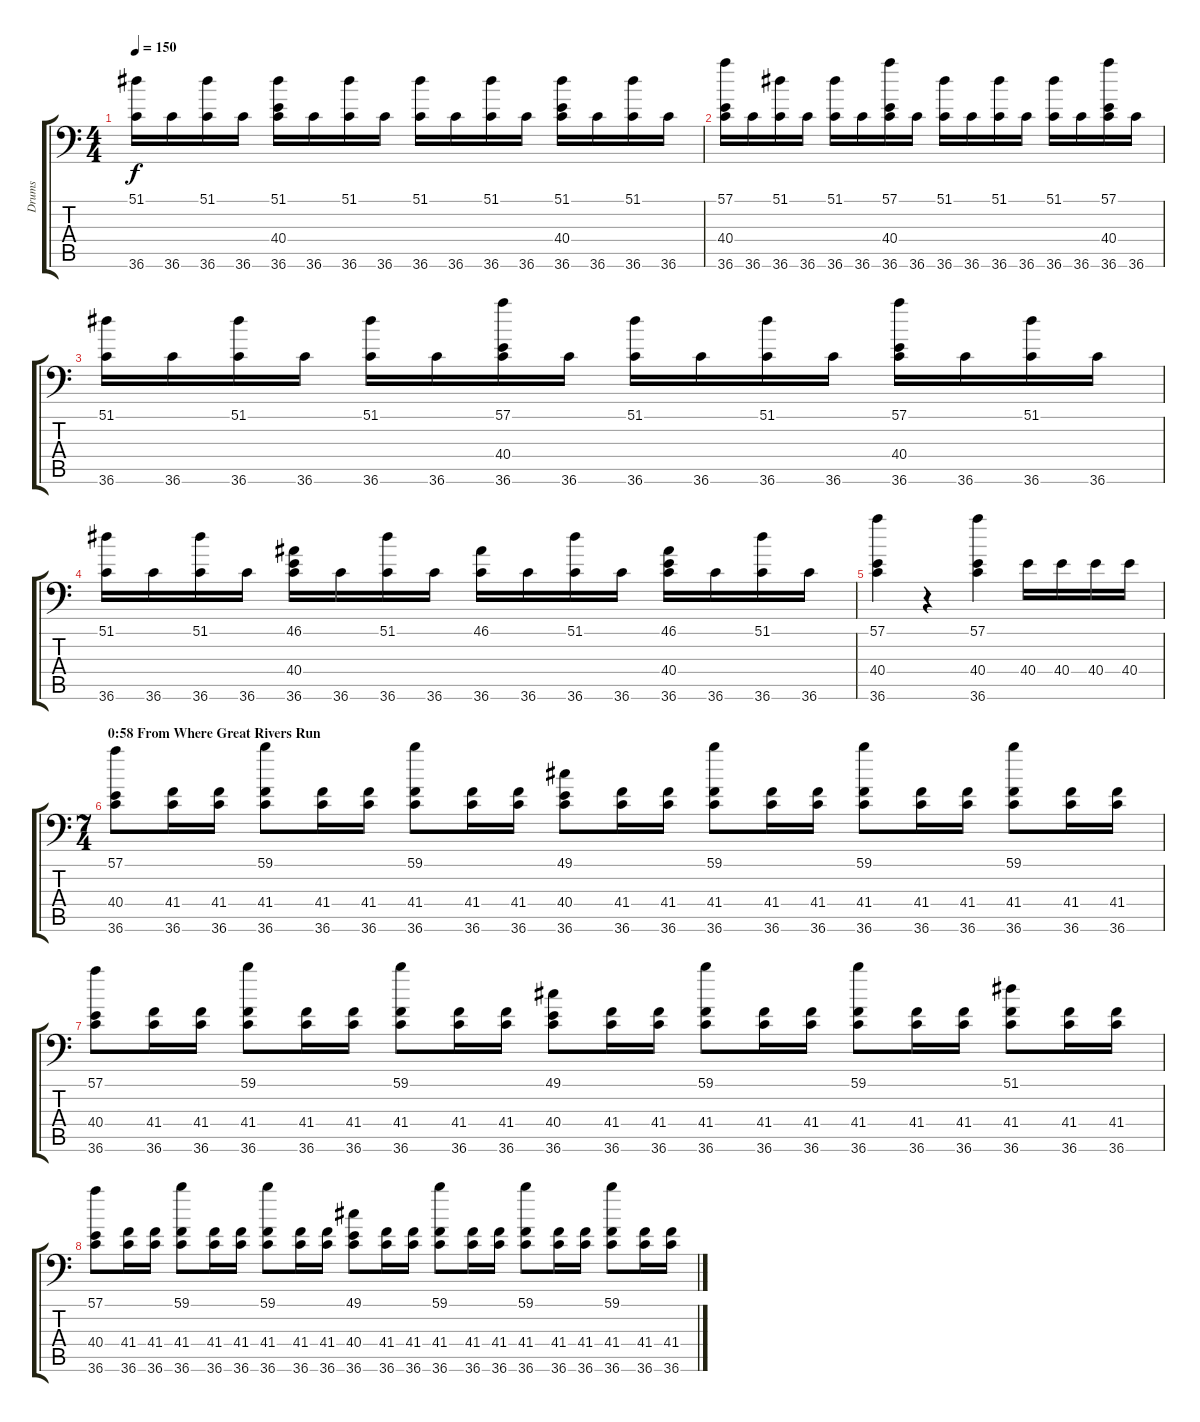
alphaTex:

\track ("Drums" "Drums") {instrument acousticgrandpiano}
\staff {score tabs}
\tuning (C-1 C-1 C-1 C-1 C-1 C-1) {hide}
\ts (4 4)
\tempo 150
\clef f4
\ks c
(51.1 36.6).16{dy f} 36.6.16 (51.1 36.6).16 36.6.16 (51.1 40.4 36.6).16 36.6.16 (51.1 36.6).16 36.6.16 (51.1 36.6).16 36.6.16 (51.1 36.6).16 36.6.16 (51.1 40.4 36.6).16 36.6.16 (51.1 36.6).16 36.6.16 |
(57.1 40.4 36.6).16 36.6.16 (51.1 36.6).16 36.6.16 (51.1 36.6).16 36.6.16 (57.1 40.4 36.6).16 36.6.16 (51.1 36.6).16 36.6.16 (51.1 36.6).16 36.6.16 (51.1 36.6).16 36.6.16 (57.1 40.4 36.6).16 36.6.16 |
(51.1 36.6).16 36.6.16 (51.1 36.6).16 36.6.16 (51.1 36.6).16 36.6.16 (57.1 40.4 36.6).16 36.6.16 (51.1 36.6).16 36.6.16 (51.1 36.6).16 36.6.16 (57.1 40.4 36.6).16 36.6.16 (51.1 36.6).16 36.6.16 |
(51.1 36.6).16 36.6.16 (51.1 36.6).16 36.6.16 (46.1 40.4 36.6).16 36.6.16 (51.1 36.6).16 36.6.16 (46.1 36.6).16 36.6.16 (51.1 36.6).16 36.6.16 (46.1 40.4 36.6).16 36.6.16 (51.1 36.6).16 36.6.16 |
(57.1 40.4 36.6).4 r.4 (57.1 40.4 36.6).4 40.4.16 40.4.16 40.4.16 40.4.16 |
\ts (7 4)
\section ("" "0:58 From Where Great Rivers Run")
(57.1 40.4 36.6).8 (41.4 36.6).16 (41.4 36.6).16 (59.1 41.4 36.6).8 (41.4 36.6).16 (41.4 36.6).16 (59.1 41.4 36.6).8 (41.4 36.6).16 (41.4 36.6).16 (49.1 40.4 36.6).8 (41.4 36.6).16 (41.4 36.6).16 (59.1 41.4 36.6).8 (41.4 36.6).16 (41.4 36.6).16 (59.1 41.4 36.6).8 (41.4 36.6).16 (41.4 36.6).16 (59.1 41.4 36.6).8 (41.4 36.6).16 (41.4 36.6).16 |
(57.1 40.4 36.6).8 (41.4 36.6).16 (41.4 36.6).16 (59.1 41.4 36.6).8 (41.4 36.6).16 (41.4 36.6).16 (59.1 41.4 36.6).8 (41.4 36.6).16 (41.4 36.6).16 (49.1 40.4 36.6).8 (41.4 36.6).16 (41.4 36.6).16 (59.1 41.4 36.6).8 (41.4 36.6).16 (41.4 36.6).16 (59.1 41.4 36.6).8 (41.4 36.6).16 (41.4 36.6).16 (51.1 41.4 36.6).8 (41.4 36.6).16 (41.4 36.6).16 |
(57.1 40.4 36.6).8 (41.4 36.6).16 (41.4 36.6).16 (59.1 41.4 36.6).8 (41.4 36.6).16 (41.4 36.6).16 (59.1 41.4 36.6).8 (41.4 36.6).16 (41.4 36.6).16 (49.1 40.4 36.6).8 (41.4 36.6).16 (41.4 36.6).16 (59.1 41.4 36.6).8 (41.4 36.6).16 (41.4 36.6).16 (59.1 41.4 36.6).8 (41.4 36.6).16 (41.4 36.6).16 (59.1 41.4 36.6).8 (41.4 36.6).16 (41.4 36.6).16
